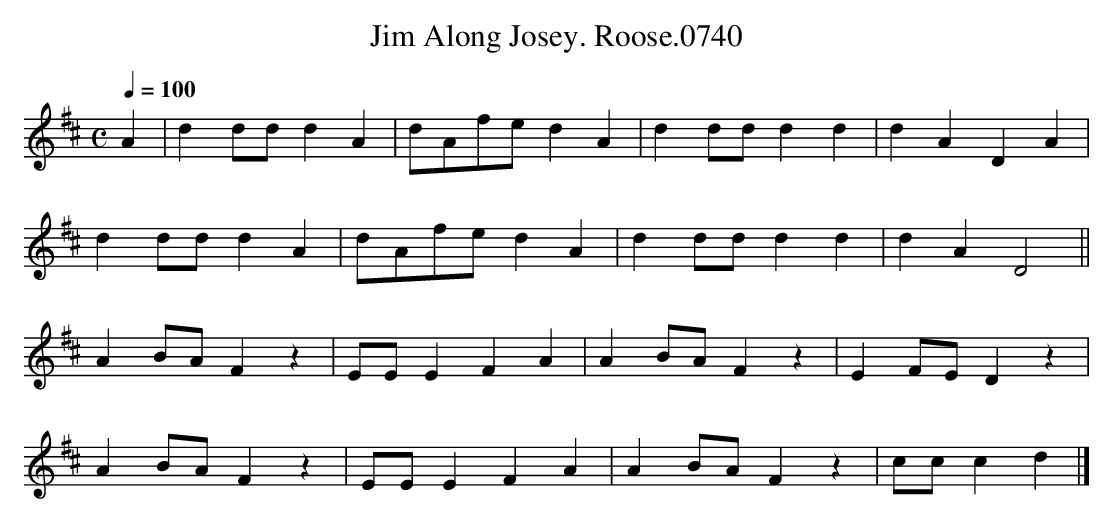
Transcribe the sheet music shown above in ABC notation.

X:1
T:Jim Along Josey. Roose.0740
M:C
L:1/4
Q:1/4=100
K:D
A | dd/d/ dA | d/A/f/e/ dA | dd/d/ dd | dA DA |
dd/d/ dA | d/A/f/e/ dA | dd/d/ dd | dA D2 ||
AB/A/ Fz | E/E/E FA | AB/A/ Fz | EF/E/ Dz |
AB/A/ Fz | E/E/E FA | AB/A/ Fz | c/c/c d |]
